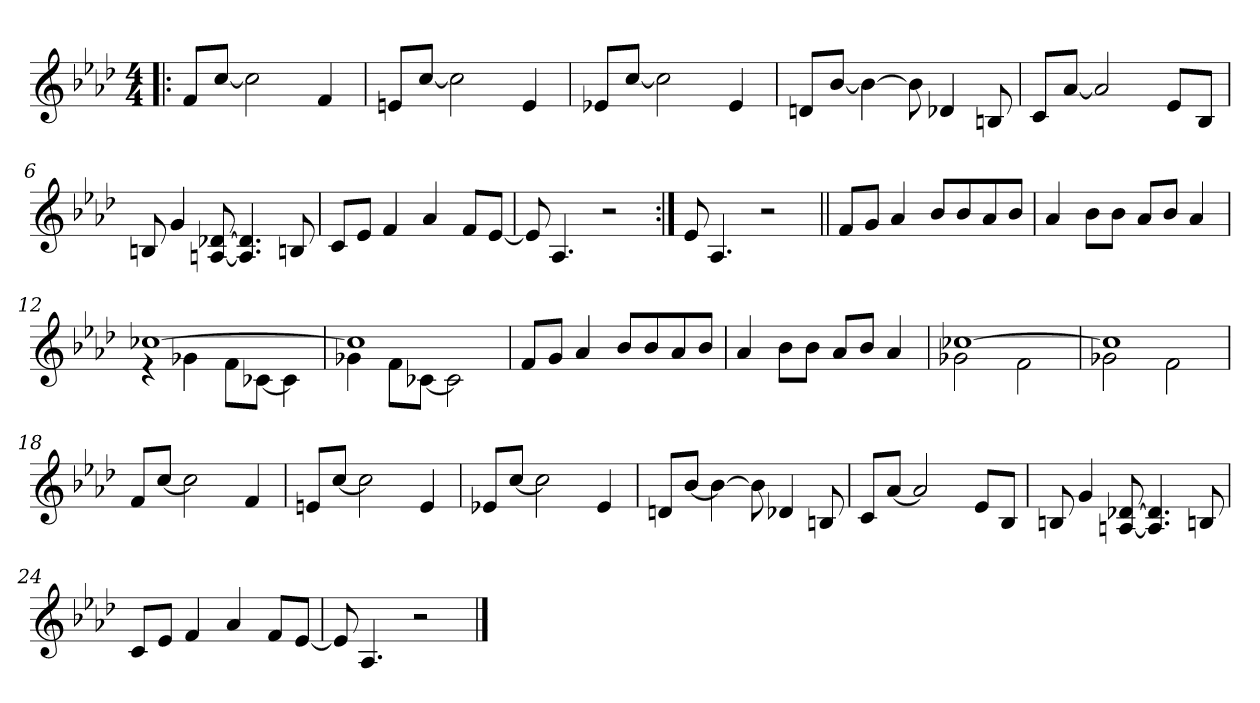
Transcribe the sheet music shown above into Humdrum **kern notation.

**kern
*part1
*staff1
*clefG2
*k[b-e-a-d-]
*A-:
*M4/4
=1!|:
8fL
[8ccJ
2cc]
4f
=2
8eL
[8ccJ
2cc]
4e
=3
8e-XL
[8ccJ
2cc]
4e-
=4
8dL
[8b-J
4b-_
8b-L]
4d-
8B
=5
8cL
[8a-J
2a-]
8e-L
8B-J
=6
8BL
4g
[8A [8d-X
4.A] 4.d-]
8Bn
=7
8cL
8e-J
4f
4a-
8fL
[8e-J
=8
8e-L]
4.A-
2r
=9:|!
8e-L
4.A-
2r
!!LO:LB:g=z
=10||
8fL
8gJ
4a-
8b-L
8b-
8a-
8b-J
=11
4a-
8b-L
8b-J
8a-L
8b-J
4a-
=12
*^
[1cc-	4r
.	4g-
.	8fL
.	[8c-J
.	4c-]
=13	=13
1cc-]	4g-
.	8fL
.	[8c-J
.	2c-]
*v	*v
!!LO:LB:g=z
=14
8fL
8gJ
4a-
8b-L
8b-
8a-
8b-J
=15
4a-
8b-L
8b-J
8a-L
8b-J
4a-
=16
*^
[1cc-	2g-
.	2f
=17	=17
1cc-]	2g-
.	2f
*v	*v
!!LO:LB:g=z
=18
8fL
[8ccJ
2cc]
4f
=19
8eL
[8ccJ
2cc]
4e
=20
8e-XL
[8ccJ
2cc]
4e-
=21
8dL
[8b-J
4b-_
8b-L]
4d-
8B
!!LO:LB:g=z
=22
8cL
[8a-J
2a-]
8e-L
8B-J
=23
8BL
4g
[8A [8d-X
4.A] 4.d-]
8Bn
=24
8cL
8e-J
4f
4a-
8fL
[8e-J
=25
8e-L]
4.A-
2r
==
*-
